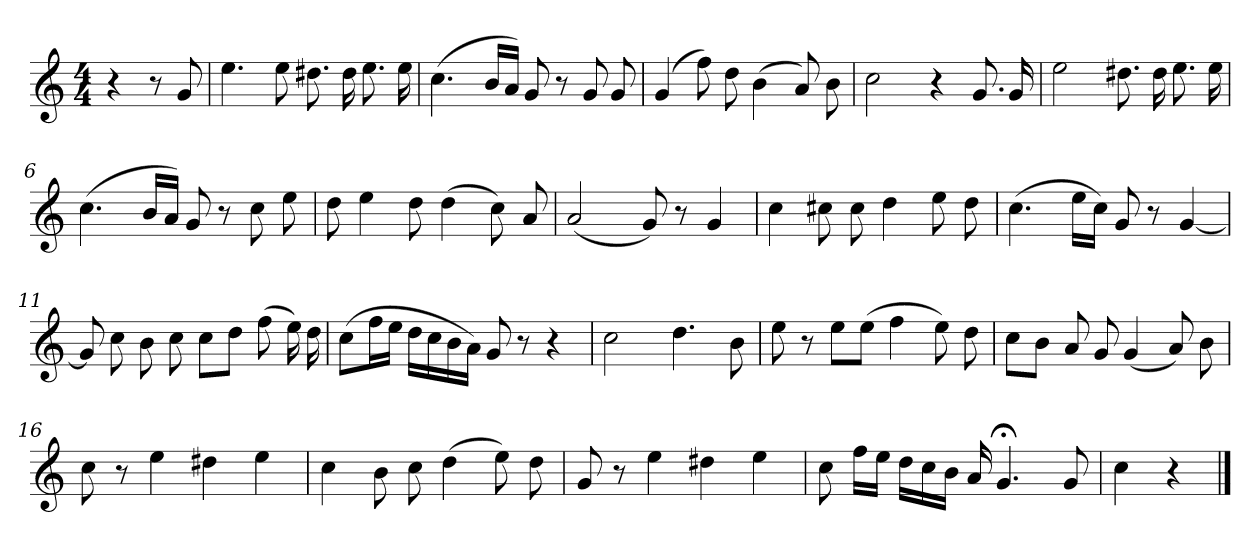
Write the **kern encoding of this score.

**kern
*part1
*staff1
*clefG2
*k[]
*C:
*M4/4
=
4r
8r
8g/
=1
4.ee\
8ee\
8.dd#X\
16dd#\
8.ee\
16ee\
=2
(>4.cc\
16b/LL
16a/JJ)
8g/
8r
8g/
8g/
=3
(>4g/
8ff\)
8dd\
(>4b\
8a/)
8b\
=4
2cc\
4r
8.g/
16g/
!!LO:LB:g=z
=5
2ee\
8.dd#X\
16dd#\
8.ee\
16ee\
=6
(>4.cc\
16b/LL
16a/JJ)
8g/
8r
8cc\
8ee\
=7
8dd\
4ee\
8dd\
(>4dd\
8cc\)
8a/
=8
(<2a/
8g/)
8r
4g/
=9
4cc\
8cc#X\
8cc#\
4dd\
8ee\
8dd\
!!LO:LB:g=z
=10
(>4.cc\
16ee\LL
16cc\JJ)
8g/
8r
[4g/
=11
8g/]
8cc\
8b\
8cc\
8cc\L
8dd\J
(>8ff\
16ee\)
16dd\
=12
(>8cc\L
16ff\L
16ee\JJ
16dd\LL
16cc\
16b\
16a\JJ)
8g/
8r
4r
=13
2cc\
4.dd\
8b\
=14
8ee\
8r
8ee\L
(>8ee\J
4ff\
8ee\)
8dd\
!!LO:LB:g=z
=15
8cc\L
8b\J
8a/
8g/
(<4g/
8a/)
8b\
=16
8cc\
8r
4ee\
4dd#X\
4ee\
=17
4cc\
8b\
8cc\
(>4dd\
8ee\)
8dd\
=18
8g/
8r
4ee\
4dd#X\
4ee\
=19
8cc\
16ff\LL
16ee\JJ
16dd\LL
16cc\
16b\JJ
16a/
4.g;</
8g/
!!LO:LB:g=z
=20
4cc\
4r
==
*-
